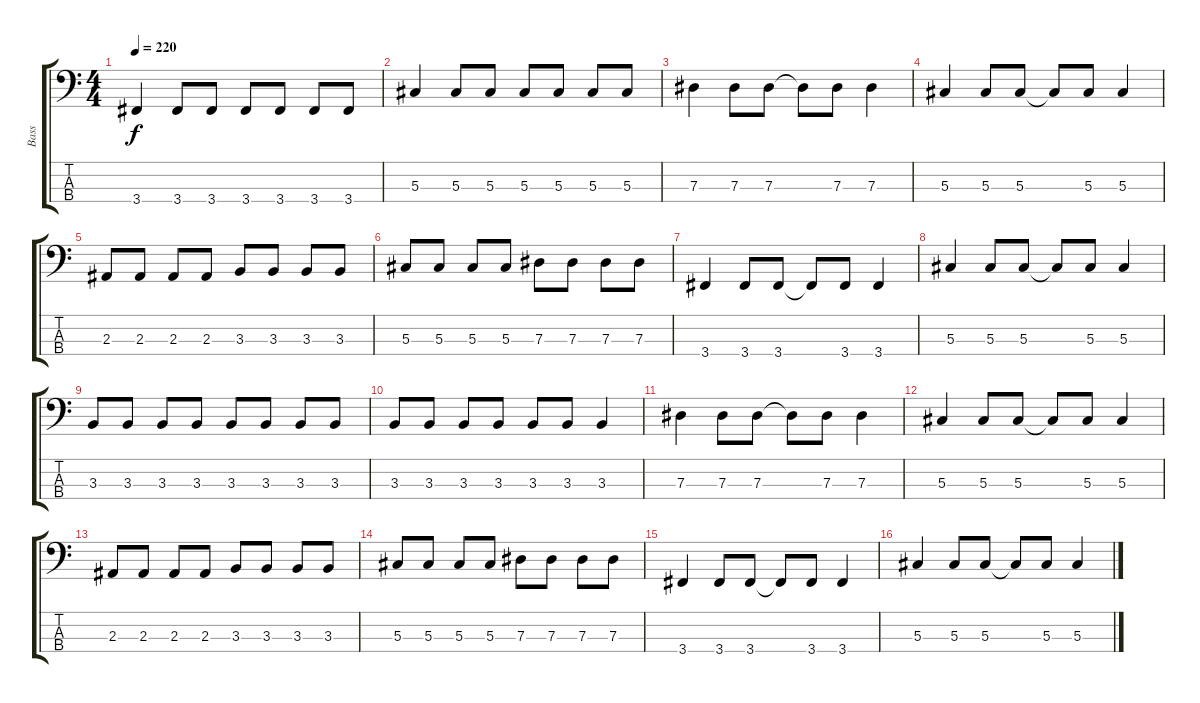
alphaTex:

\track ("Bass" "Bass") {instrument electricbasspick}
\staff {score tabs}
\tuning (Gb2 Db2 Ab1 Eb1) {hide}
\ts (4 4)
\tempo 220
\clef f4
\ks c
3.4.4{dy f} 3.4.8 3.4.8 3.4.8 3.4.8 3.4.8 3.4.8 |
5.3.4 5.3.8 5.3.8 5.3.8 5.3.8 5.3.8 5.3.8 |
7.3.4 7.3.8 7.3.8 7.3{t}.8 7.3.8 7.3.4 |
5.3.4 5.3.8 5.3.8 5.3{t}.8 5.3.8 5.3.4 |
2.3.8 2.3.8 2.3.8 2.3.8 3.3.8 3.3.8 3.3.8 3.3.8 |
5.3.8 5.3.8 5.3.8 5.3.8 7.3.8 7.3.8 7.3.8 7.3.8 |
3.4.4 3.4.8 3.4.8 3.4{t}.8 3.4.8 3.4.4 |
5.3.4 5.3.8 5.3.8 5.3{t}.8 5.3.8 5.3.4 |
3.3.8 3.3.8 3.3.8 3.3.8 3.3.8 3.3.8 3.3.8 3.3.8 |
3.3.8 3.3.8 3.3.8 3.3.8 3.3.8 3.3.8 3.3.4 |
7.3.4 7.3.8 7.3.8 7.3{t}.8 7.3.8 7.3.4 |
5.3.4 5.3.8 5.3.8 5.3{t}.8 5.3.8 5.3.4 |
2.3.8 2.3.8 2.3.8 2.3.8 3.3.8 3.3.8 3.3.8 3.3.8 |
5.3.8 5.3.8 5.3.8 5.3.8 7.3.8 7.3.8 7.3.8 7.3.8 |
3.4.4 3.4.8 3.4.8 3.4{t}.8 3.4.8 3.4.4 |
5.3.4 5.3.8 5.3.8 5.3{t}.8 5.3.8 5.3.4
